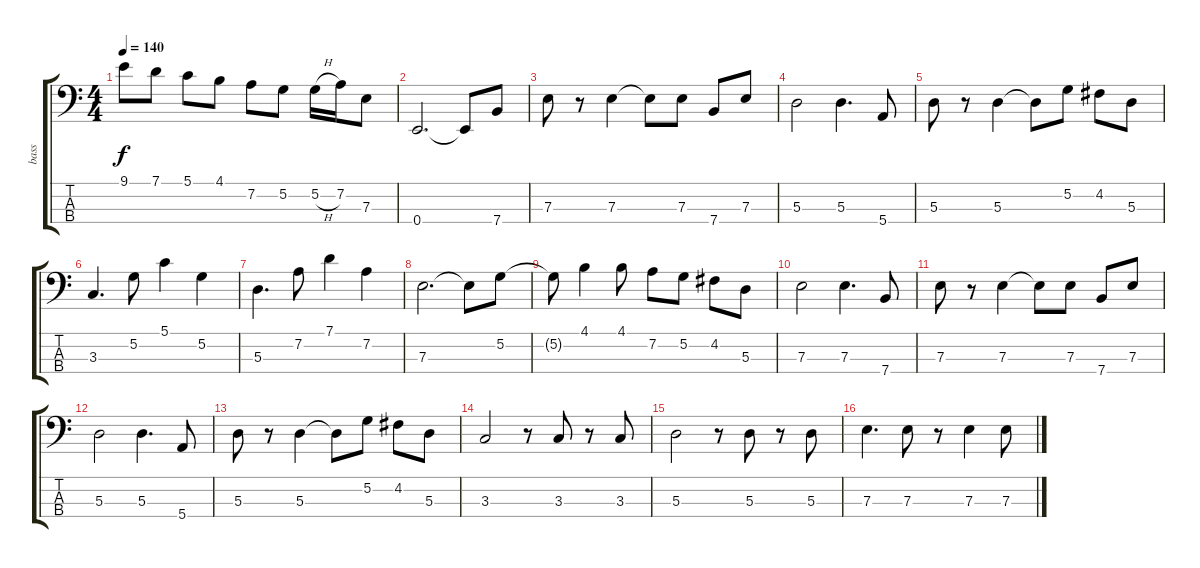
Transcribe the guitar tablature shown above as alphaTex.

\track ("bass" "bass") {instrument electricbassfinger}
\staff {score tabs}
\tuning (G2 D2 A1 E1) {hide}
\ts (4 4)
\tempo 140
\clef f4
\ks c
9.1{t}.8{dy f} 7.1.8 5.1.8 4.1.8 7.2.8 5.2.8 5.2{h}.16 7.2.16 7.3.8 |
0.4.2{d} 0.4{t}.8 7.4.8 |
7.3.8 r.8 7.3.4 7.3{t}.8 7.3.8 7.4.8 7.3.8 |
5.3.2 5.3.4{d} 5.4.8 |
5.3.8 r.8 5.3.4 5.3{t}.8 5.2.8 4.2.8 5.3.8 |
3.3.4{d} 5.2.8 5.1.4 5.2.4 |
5.3.4{d} 7.2.8 7.1.4 7.2.4 |
7.3.2{d} 7.3{t}.8 5.2.8 |
5.2{t}.8 4.1.4 4.1.8 7.2.8 5.2.8 4.2.8 5.3.8 |
7.3.2 7.3.4{d} 7.4.8 |
7.3.8 r.8 7.3.4 7.3{t}.8 7.3.8 7.4.8 7.3.8 |
5.3.2 5.3.4{d} 5.4.8 |
5.3.8 r.8 5.3.4 5.3{t}.8 5.2.8 4.2.8 5.3.8 |
3.3.2 r.8 3.3.8 r.8 3.3.8 |
5.3.2 r.8 5.3.8 r.8 5.3.8 |
7.3.4{d} 7.3.8 r.8 7.3.4 7.3.8
